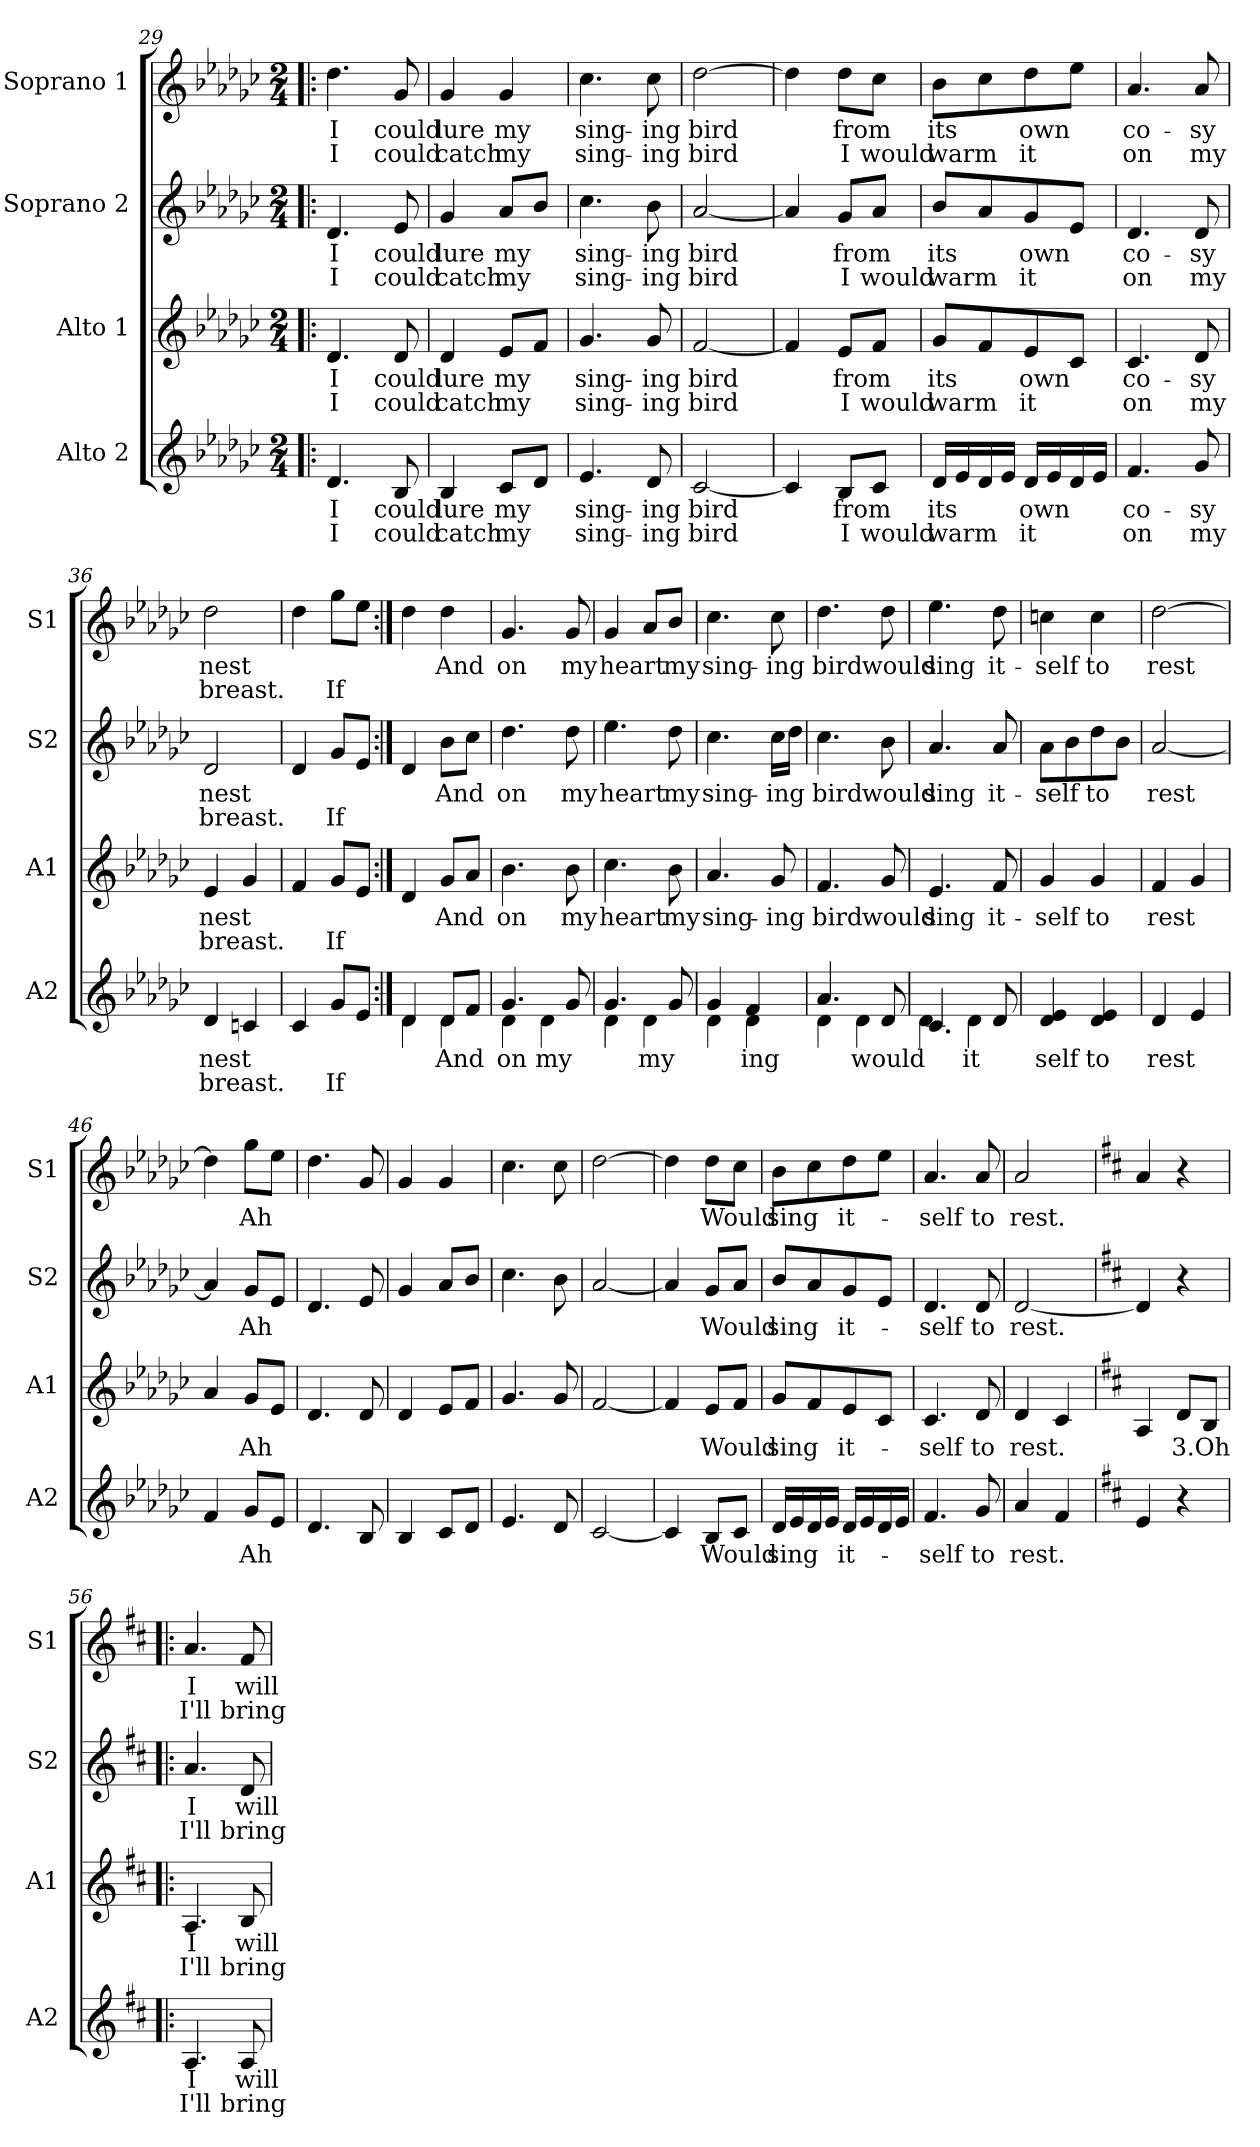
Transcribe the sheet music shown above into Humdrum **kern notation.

**kern	**text	**text	**kern	**text	**text	**kern	**text	**text	**kern	**text	**text
*part4	*part4	*part4	*part3	*part3	*part3	*part2	*part2	*part2	*part1	*part1	*part1
*staff4	*staff4	*staff4	*staff3	*staff3	*staff3	*staff2	*staff2	*staff2	*staff1	*staff1	*staff1
*I"Alto 2	*	*	*I"Alto 1	*	*	*I"Soprano 2	*	*	*I"Soprano 1	*	*
*I'A2	*	*	*I'A1	*	*	*I'S2	*	*	*I'S1	*	*
!!LO:LB:g=z
*clefG2	*	*	*clefG2	*	*	*clefG2	*	*	*clefG2	*	*
*k[b-e-a-d-g-c-]	*	*	*k[b-e-a-d-g-c-]	*	*	*k[b-e-a-d-g-c-]	*	*	*k[b-e-a-d-g-c-]	*	*
*G-:	*	*	*G-:	*	*	*G-:	*	*	*G-:	*	*
*M2/4	*	*	*M2/4	*	*	*M2/4	*	*	*M2/4	*	*
=29!|:	=29!|:	=29!|:	=29!|:	=29!|:	=29!|:	=29!|:	=29!|:	=29!|:	=29!|:	=29!|:	=29!|:
!	!LO:LY:b	!LO:LY:b	!	!LO:LY:b	!LO:LY:b	!	!LO:LY:b	!LO:LY:b	!	!LO:LY:b	!LO:LY:b
4.d-/	I	I	4.d-/	I	I	4.d-/	I	I	4.dd-\	I	I
!	!LO:LY:b	!LO:LY:b	!	!LO:LY:b	!LO:LY:b	!	!LO:LY:b	!LO:LY:b	!	!LO:LY:b	!LO:LY:b
8B-/	could	could	8d-/	could	could	8e-/	could	could	8g-/	could	could
=30	=30	=30	=30	=30	=30	=30	=30	=30	=30	=30	=30
!	!LO:LY:b	!LO:LY:b	!	!LO:LY:b	!LO:LY:b	!	!LO:LY:b	!LO:LY:b	!	!LO:LY:b	!LO:LY:b
4B-/	lure	catch	4d-/	lure	catch	4g-/	lure	catch	4g-/	lure	catch
!	!LO:LY:b	!LO:LY:b	!	!LO:LY:b	!LO:LY:b	!	!LO:LY:b	!LO:LY:b	!	!LO:LY:b	!LO:LY:b
8c-/L	my	my	8e-/L	my	my	8a-/L	my	my	4g-/	my	my
8d-/J	.	.	8f/J	.	.	8b-/J	.	.	.	.	.
=31	=31	=31	=31	=31	=31	=31	=31	=31	=31	=31	=31
!	!LO:LY:b	!LO:LY:b	!	!LO:LY:b	!LO:LY:b	!	!LO:LY:b	!LO:LY:b	!	!LO:LY:b	!LO:LY:b
4.e-/	sing-	sing-	4.g-/	sing-	sing-	4.cc-\	sing-	sing-	4.cc-\	-sing-	sing-
!	!LO:LY:b	!LO:LY:b	!	!LO:LY:b	!LO:LY:b	!	!LO:LY:b	!LO:LY:b	!	!LO:LY:b	!LO:LY:b
8d-/	-ing	-ing	8g-/	-ing	-ing	8b-\	-ing	-ing	8cc-\	ing	-ing
=32	=32	=32	=32	=32	=32	=32	=32	=32	=32	=32	=32
!	!LO:LY:b	!LO:LY:b	!	!LO:LY:b	!LO:LY:b	!	!LO:LY:b	!LO:LY:b	!	!LO:LY:b	!LO:LY:b
[2c-/	bird	bird	[2f/	bird	bird	[2a-/	bird	bird	[2dd-\	bird	bird
=33	=33	=33	=33	=33	=33	=33	=33	=33	=33	=33	=33
4c-/]	.	.	4f/]	.	.	4a-/]	.	.	4dd-\]	.	.
!	!LO:LY:b	!LO:LY:b	!	!LO:LY:b	!LO:LY:b	!	!LO:LY:b	!LO:LY:b	!	!LO:LY:b	!LO:LY:b
8B-/L	from	I	8e-/L	from	I	8g-/L	from	I	8dd-\L	from	I
!	!	!LO:LY:b	!	!	!LO:LY:b	!	!	!LO:LY:b	!	!	!LO:LY:b
8c-/J	.	would	8f/J	.	would	8a-/J	.	would	8cc-\J	.	would
=34	=34	=34	=34	=34	=34	=34	=34	=34	=34	=34	=34
!	!LO:LY:b	!LO:LY:b	!	!LO:LY:b	!LO:LY:b	!	!LO:LY:b	!LO:LY:b	!	!LO:LY:b	!LO:LY:b
16d-/LL	its	warm	8g-/L	its	warm	8b-/L	its	warm	8b-\L	its	warm
16e-/	.	.	.	.	.	.	.	.	.	.	.
16d-/	.	.	8f/	.	.	8a-/	.	.	8cc-\	.	.
16e-/JJ	.	.	.	.	.	.	.	.	.	.	.
!	!LO:LY:b	!LO:LY:b	!	!LO:LY:b	!LO:LY:b	!	!LO:LY:b	!LO:LY:b	!	!LO:LY:b	!LO:LY:b
16d-/LL	own	it	8e-/	own	it	8g-/	own	it	8dd-\	own	it
16e-/	.	.	.	.	.	.	.	.	.	.	.
16d-/	.	.	8c-/J	.	.	8e-/J	.	.	8ee-\J	.	.
16e-/JJ	.	.	.	.	.	.	.	.	.	.	.
=35	=35	=35	=35	=35	=35	=35	=35	=35	=35	=35	=35
!	!LO:LY:b	!LO:LY:b	!	!LO:LY:b	!LO:LY:b	!	!LO:LY:b	!LO:LY:b	!	!LO:LY:b	!LO:LY:b
4.f/	co-	on	4.c-/	co-	on	4.d-/	co-	on	4.a-/	-co-	on
!	!LO:LY:b	!LO:LY:b	!	!LO:LY:b	!LO:LY:b	!	!LO:LY:b	!LO:LY:b	!	!LO:LY:b	!LO:LY:b
8g-/	-sy	my	8d-/	-sy	my	8d-/	-sy	my	8a-/	sy	my
!!LO:LB:g=z
=36	=36	=36	=36	=36	=36	=36	=36	=36	=36	=36	=36
!	!LO:LY:b	!LO:LY:b	!	!LO:LY:b	!LO:LY:b	!	!LO:LY:b	!LO:LY:b	!	!LO:LY:b	!LO:LY:b
4d-/	nest	breast.	4e-/	nest	breast.	2d-/	nest	breast.	2dd-\	nest	breast.
4cn/	.	.	4g-/	.	.	.	.	.	.	.	.
=37	=37	=37	=37	=37	=37	=37	=37	=37	=37	=37	=37
4c-/	.	.	4f/	.	.	4d-/	.	.	4dd-\	.	.
!	!	!LO:LY:b	!	!	!LO:LY:b	!	!	!LO:LY:b	!	!	!LO:LY:b
8g-/L	.	If	8g-/L	.	If	8g-/L	.	If	8gg-\L	.	If
8e-/J	.	.	8e-/J	.	.	8e-/J	.	.	8ee-\J	.	.
=38:|!	=38:|!	=38:|!	=38:|!	=38:|!	=38:|!	=38:|!	=38:|!	=38:|!	=38:|!	=38:|!	=38:|!
*^	*	*	*	*	*	*	*	*	*	*	*
4d-/	4d-\	.	.	4d-/	.	.	4d-/	.	.	4dd-\	.	.
!	!	!LO:LY:b	!	!	!LO:LY:b	!	!	!LO:LY:b	!	!	!LO:LY:b	!
8d-/L	4d-\	And	.	8g-/L	And	.	8b-\L	And	.	4dd-\	And	.
8f/J	.	.	.	8a-/J	.	.	8cc-\J	.	.	.	.	.
=39	=39	=39	=39	=39	=39	=39	=39	=39	=39	=39	=39	=39
!	!	!LO:LY:b	!	!	!LO:LY:b	!	!	!LO:LY:b	!	!	!LO:LY:b	!
4.g-/	4d-\	on	.	4.b-\	on	.	4.dd-\	on	.	4.g-/	on	.
!	!	!LO:LY:b	!	!	!	!	!	!	!	!	!	!
.	4d-\	my	.	.	.	.	.	.	.	.	.	.
!	!	!	!	!	!LO:LY:b	!	!	!LO:LY:b	!	!	!LO:LY:b	!
8g-/	.	.	.	8b-\	my	.	8dd-\	my	.	8g-/	my	.
=40	=40	=40	=40	=40	=40	=40	=40	=40	=40	=40	=40	=40
!	!	!LO:LY:b	!	!	!LO:LY:b	!	!	!LO:LY:b	!	!	!LO:LY:b	!
4.g-/	4d-\	.	.	4.cc-\	heart	.	4.ee-\	heart	.	4g-/	heart	.
!	!	!LO:LY:b	!	!	!	!	!	!	!	!	!	!
.	4d-\	my	.	.	.	.	.	.	.	8a-/L	.	.
!	!	!	!	!	!LO:LY:b	!	!	!LO:LY:b	!	!	!LO:LY:b	!
8g-/	.	.	.	8b-\	my	.	8dd-\	my	.	8b-/J	my	.
=41	=41	=41	=41	=41	=41	=41	=41	=41	=41	=41	=41	=41
!	!	!LO:LY:b	!	!	!LO:LY:b	!	!	!LO:LY:b	!	!	!LO:LY:b	!
4g-/	4d-\	.	.	4.a-/	sing-	.	4.cc-\	sing-	.	4.cc-\	sing-	.
!	!	!LO:LY:b	!	!	!	!	!	!	!	!	!	!
4f/	4d-\	-ing	.	.	.	.	.	.	.	.	.	.
!	!	!	!	!	!LO:LY:b	!	!	!LO:LY:b	!	!	!LO:LY:b	!
.	.	.	.	8g-/	-ing	.	16cc-\LL	-ing	.	8cc-\	-ing	.
.	.	.	.	.	.	.	16dd-\JJ	.	.	.	.	.
=42	=42	=42	=42	=42	=42	=42	=42	=42	=42	=42	=42	=42
!	!	!LO:LY:b	!	!	!LO:LY:b	!	!	!LO:LY:b	!	!	!LO:LY:b	!
4.a-/	4d-\	.	.	4.f/	bird	.	4.cc-\	bird	.	4.dd-\	bird	.
!	!	!LO:LY:b	!	!	!	!	!	!	!	!	!	!
.	4d-\	would	.	.	.	.	.	.	.	.	.	.
!	!	!	!	!	!LO:LY:b	!	!	!LO:LY:b	!	!	!LO:LY:b	!
8d-/	.	.	.	8g-/	would	.	8b-\	would	.	8dd-\	would	.
!!LO:PB:g=z
=43	=43	=43	=43	=43	=43	=43	=43	=43	=43	=43	=43	=43
!	!	!LO:LY:b	!	!	!LO:LY:b	!	!	!LO:LY:b	!	!	!LO:LY:b	!
4.c-/	4d-\	.	.	4.e-/	sing	.	4.a-/	sing	.	4.ee-\	sing	.
!	!	!LO:LY:b	!	!	!	!	!	!	!	!	!	!
.	4d-\	it-	.	.	.	.	.	.	.	.	.	.
!	!	!	!	!	!LO:LY:b	!	!	!LO:LY:b	!	!	!LO:LY:b	!
8d-/	.	.	.	8f/	it-	.	8a-/	it-	.	8dd-\	it-	.
*v	*v	*	*	*	*	*	*	*	*	*	*	*
=44	=44	=44	=44	=44	=44	=44	=44	=44	=44	=44	=44
!	!LO:LY:b	!	!	!LO:LY:b	!	!	!LO:LY:b	!	!	!LO:LY:b	!
4d-/ 4e-/	-self	.	4g-/	-self	.	8a-\L	-self	.	4ccn\	-self	.
.	.	.	.	.	.	8b-\	.	.	.	.	.
!	!LO:LY:b	!	!	!LO:LY:b	!	!	!LO:LY:b	!	!	!LO:LY:b	!
4d-/ 4e-/	to	.	4g-/	to	.	8dd-\	to	.	4cc\	to	.
.	.	.	.	.	.	8b-\J	.	.	.	.	.
=45	=45	=45	=45	=45	=45	=45	=45	=45	=45	=45	=45
!	!LO:LY:b	!	!	!LO:LY:b	!	!	!LO:LY:b	!	!	!LO:LY:b	!
4d-/	rest	.	4f/	rest	.	[2a-/	rest	.	[2dd-\	rest	.
4e-/	.	.	4g-/	.	.	.	.	.	.	.	.
=46	=46	=46	=46	=46	=46	=46	=46	=46	=46	=46	=46
4f/	.	.	4a-/	.	.	4a-/]	.	.	4dd-\]	.	.
!	!LO:LY:b	!	!	!LO:LY:b	!	!	!LO:LY:b	!	!	!LO:LY:b	!
8g-/L	Ah	.	8g-/L	Ah	.	8g-/L	Ah	.	8gg-\L	Ah	.
8e-/J	.	.	8e-/J	.	.	8e-/J	.	.	8ee-\J	.	.
=47	=47	=47	=47	=47	=47	=47	=47	=47	=47	=47	=47
4.d-/	.	.	4.d-/	.	.	4.d-/	.	.	4.dd-\	.	.
8B-/	.	.	8d-/	.	.	8e-/	.	.	8g-/	.	.
=48	=48	=48	=48	=48	=48	=48	=48	=48	=48	=48	=48
4B-/	.	.	4d-/	.	.	4g-/	.	.	4g-/	.	.
8c-/L	.	.	8e-/L	.	.	8a-/L	.	.	4g-/	.	.
8d-/J	.	.	8f/J	.	.	8b-/J	.	.	.	.	.
=49	=49	=49	=49	=49	=49	=49	=49	=49	=49	=49	=49
4.e-/	.	.	4.g-/	.	.	4.cc-\	.	.	4.cc-\	.	.
8d-/	.	.	8g-/	.	.	8b-\	.	.	8cc-\	.	.
=50	=50	=50	=50	=50	=50	=50	=50	=50	=50	=50	=50
[2c-/	.	.	[2f/	.	.	[2a-/	.	.	[2dd-\	.	.
!!LO:LB:g=z
=51	=51	=51	=51	=51	=51	=51	=51	=51	=51	=51	=51
4c-/]	.	.	4f/]	.	.	4a-/]	.	.	4dd-\]	.	.
!	!LO:LY:b	!	!	!LO:LY:b	!	!	!LO:LY:b	!	!	!LO:LY:b	!
8B-/L	Would	.	8e-/L	Would	.	8g-/L	Would	.	8dd-\L	Would	.
8c-/J	.	.	8f/J	.	.	8a-/J	.	.	8cc-\J	.	.
=52	=52	=52	=52	=52	=52	=52	=52	=52	=52	=52	=52
!	!LO:LY:b	!	!	!LO:LY:b	!	!	!LO:LY:b	!	!	!LO:LY:b	!
16d-/LL	sing	.	8g-/L	sing	.	8b-/L	sing	.	8b-\L	sing	.
16e-/	.	.	.	.	.	.	.	.	.	.	.
16d-/	.	.	8f/	.	.	8a-/	.	.	8cc-\	.	.
16e-/JJ	.	.	.	.	.	.	.	.	.	.	.
!	!LO:LY:b	!	!	!LO:LY:b	!	!	!LO:LY:b	!	!	!LO:LY:b	!
16d-/LL	it-	.	8e-/	it-	.	8g-/	it-	.	8dd-\	it-	.
16e-/	.	.	.	.	.	.	.	.	.	.	.
16d-/	.	.	8c-/J	.	.	8e-/J	.	.	8ee-\J	.	.
16e-/JJ	.	.	.	.	.	.	.	.	.	.	.
=53	=53	=53	=53	=53	=53	=53	=53	=53	=53	=53	=53
!	!LO:LY:b	!	!	!LO:LY:b	!	!	!LO:LY:b	!	!	!LO:LY:b	!
4.f/	-self	.	4.c-/	-self	.	4.d-/	-self	.	4.a-/	-self	.
!	!LO:LY:b	!	!	!LO:LY:b	!	!	!LO:LY:b	!	!	!LO:LY:b	!
8g-/	to	.	8d-/	to	.	8d-/	to	.	8a-/	to	.
=54	=54	=54	=54	=54	=54	=54	=54	=54	=54	=54	=54
!	!LO:LY:b	!	!	!LO:LY:b	!	!	!LO:LY:b	!	!	!LO:LY:b	!
4a-/	rest.	.	4d-/	rest.	.	[2d-/	rest.	.	2a-/	rest.	.
4f/	.	.	4c-/	.	.	.	.	.	.	.	.
=55	=55	=55	=55	=55	=55	=55	=55	=55	=55	=55	=55
*k[f#c#]	*	*	*k[f#c#]	*	*	*k[f#c#]	*	*	*k[f#c#]	*	*
*D:	*	*	*D:	*	*	*D:	*	*	*D:	*	*
4e/	.	.	4A/	.	.	4d-/]	.	.	4a/	.	.
!	!	!	!	!LO:LY:b	!	!	!	!	!	!	!
4r	.	.	8d/L	3.Oh	.	4r	.	.	4r	.	.
.	.	.	8B/J	.	.	.	.	.	.	.	.
=56!|:	=56!|:	=56!|:	=56!|:	=56!|:	=56!|:	=56!|:	=56!|:	=56!|:	=56!|:	=56!|:	=56!|:
!	!LO:LY:b	!LO:LY:b	!	!LO:LY:b	!LO:LY:b	!	!LO:LY:b	!LO:LY:b	!	!LO:LY:b	!LO:LY:b
4.A/	I	I'll	4.A/	I	I'll	4.a/	I	I'll	4.a/	I	I'll
!	!LO:LY:b	!LO:LY:b	!	!LO:LY:b	!LO:LY:b	!	!LO:LY:b	!LO:LY:b	!	!LO:LY:b	!LO:LY:b
8A/	will	bring	8B/	will	bring	8d/	will	bring	8f#/	will	bring
=	=	=	=	=	=	=	=	=	=	=	=
*-	*-	*-	*-	*-	*-	*-	*-	*-	*-	*-	*-
